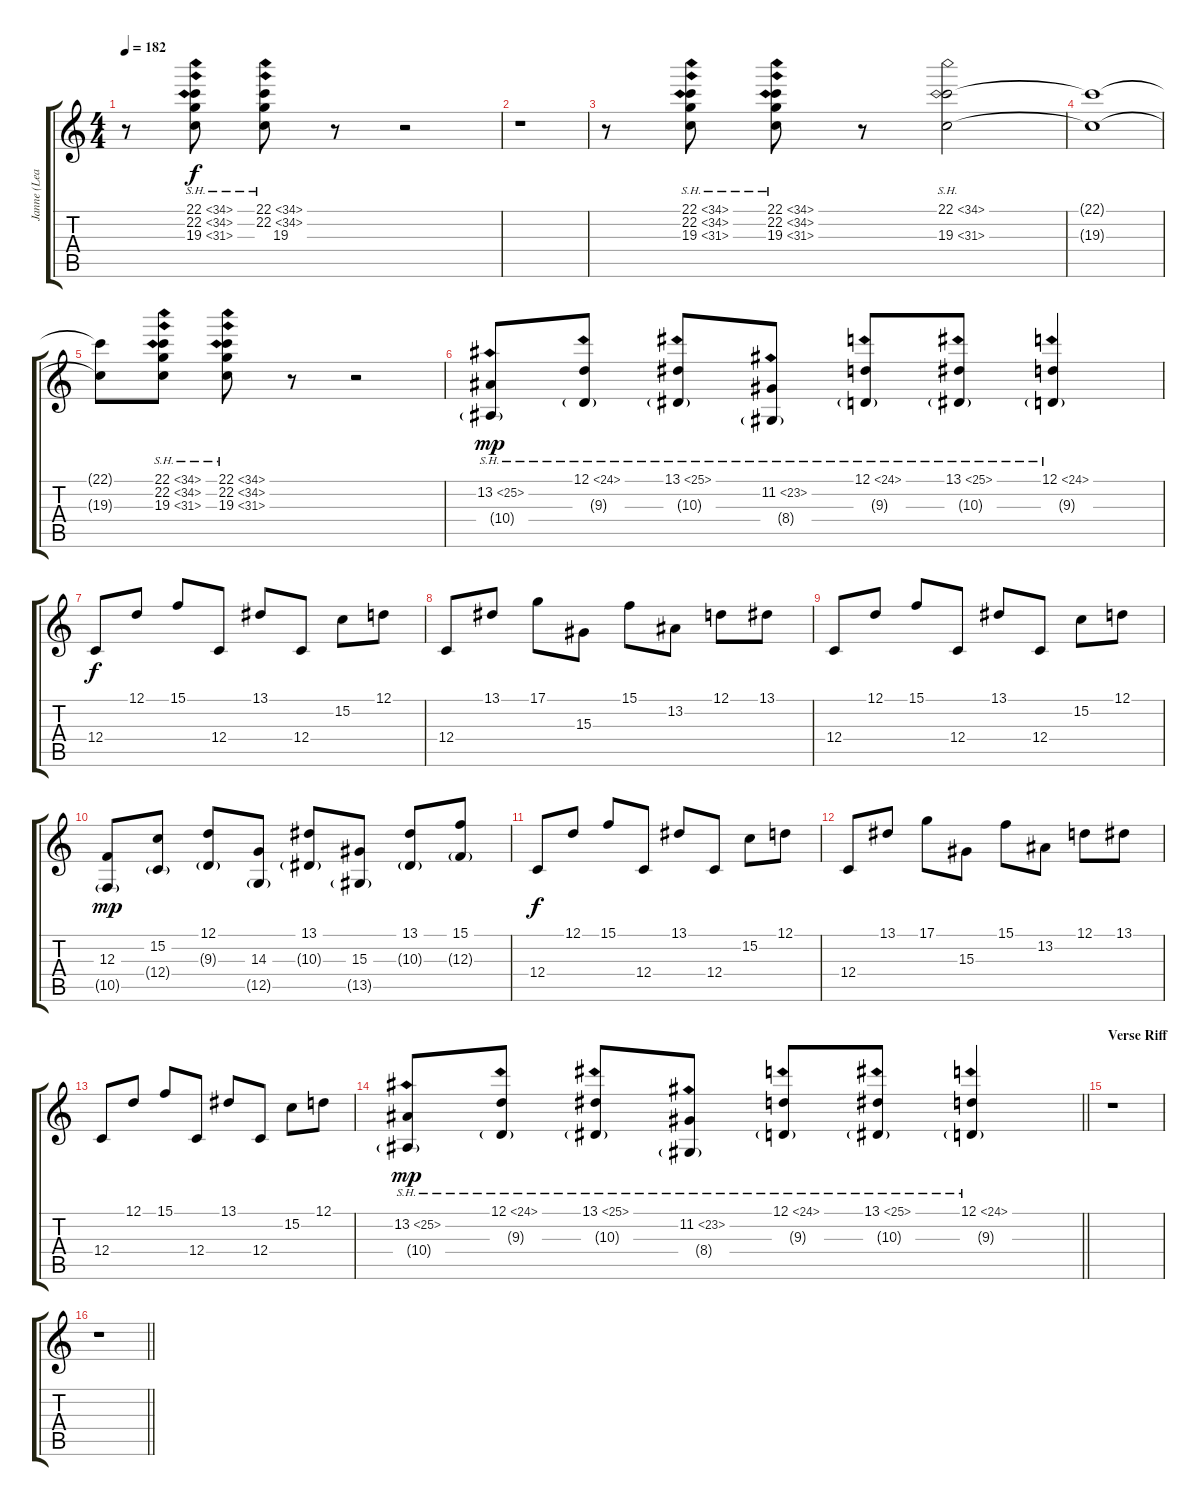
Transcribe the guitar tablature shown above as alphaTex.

\track ("Janne (Lead II)" "Janne (Lea") {instrument synthstrings2}
\staff {score tabs}
\tuning (D4 A3 F3 C3 G2 D2) {hide}
\ts (4 4)
\tempo 182
\clef g2
\ks c
r.8{dy f} (22.1{sh 12} 22.2{sh 12} 19.3{sh 12}).8{volume 7 balance 8 instrument synthstrings2} (22.1{sh 12} 22.2{sh 12} 19.3).8 r.8 r.2 |
r.1 |
r.8 (22.1{sh 12} 22.2{sh 12} 19.3{sh 12}).8 (22.1{sh 12} 22.2{sh 12} 19.3{sh 12}).8 r.8 (22.1{sh 12} 19.3{sh 12}).2{volume 5} |
(22.1{t} 19.3{t}).1 |
(22.1{t} 19.3{t}).8 (22.1{sh 12} 22.2{sh 12} 19.3{sh 12}).8{volume 7} (22.1{sh 12} 22.2{sh 12} 19.3{sh 12}).8 r.8 r.2 |
(13.2{sh 12} 10.4{g}).8{dy mp volume 11} (12.1{sh 12} 9.3{g}).8 (13.1{sh 12} 10.3{g}).8 (11.2{sh 12} 8.4{g}).8 (12.1{sh 12} 9.3{g}).8 (13.1{sh 12} 10.3{g}).8 (12.1{sh 12} 9.3{g}).4 |
12.4.8{dy f volume 13 instrument stringensemble1} 12.1.8 15.1.8 12.4.8 13.1.8 12.4.8 15.2.8 12.1.8 |
12.4.8 13.1.8 17.1.8 15.3.8 15.1.8 13.2.8 12.1.8 13.1.8 |
12.4.8 12.1.8 15.1.8 12.4.8 13.1.8 12.4.8 15.2.8 12.1.8 |
(12.3 10.5{g}).8{dy mp volume 11 instrument synthstrings2} (15.2 12.4{g}).8 (12.1 9.3{g}).8 (14.3 12.5{g}).8 (13.1 10.3{g}).8 (15.3 13.5{g}).8 (13.1 10.3{g}).8 (15.1 12.3{g}).8 |
12.4.8{dy f volume 12 instrument stringensemble1} 12.1.8 15.1.8 12.4.8 13.1.8 12.4.8 15.2.8 12.1.8 |
12.4.8 13.1.8 17.1.8 15.3.8 15.1.8 13.2.8 12.1.8 13.1.8 |
12.4.8 12.1.8 15.1.8 12.4.8 13.1.8 12.4.8 15.2.8 12.1.8 |
\barLineRight lightlight
(13.2{sh 12} 10.4{g}).8{dy mp volume 11 instrument synthstrings2} (12.1{sh 12} 9.3{g}).8 (13.1{sh 12} 10.3{g}).8 (11.2{sh 12} 8.4{g}).8 (12.1{sh 12} 9.3{g}).8 (13.1{sh 12} 10.3{g}).8 (12.1{sh 12} 9.3{g}).4 |
\section ("" "Verse Riff")
r.1{volume 0} |
\barLineRight lightlight
r.1
